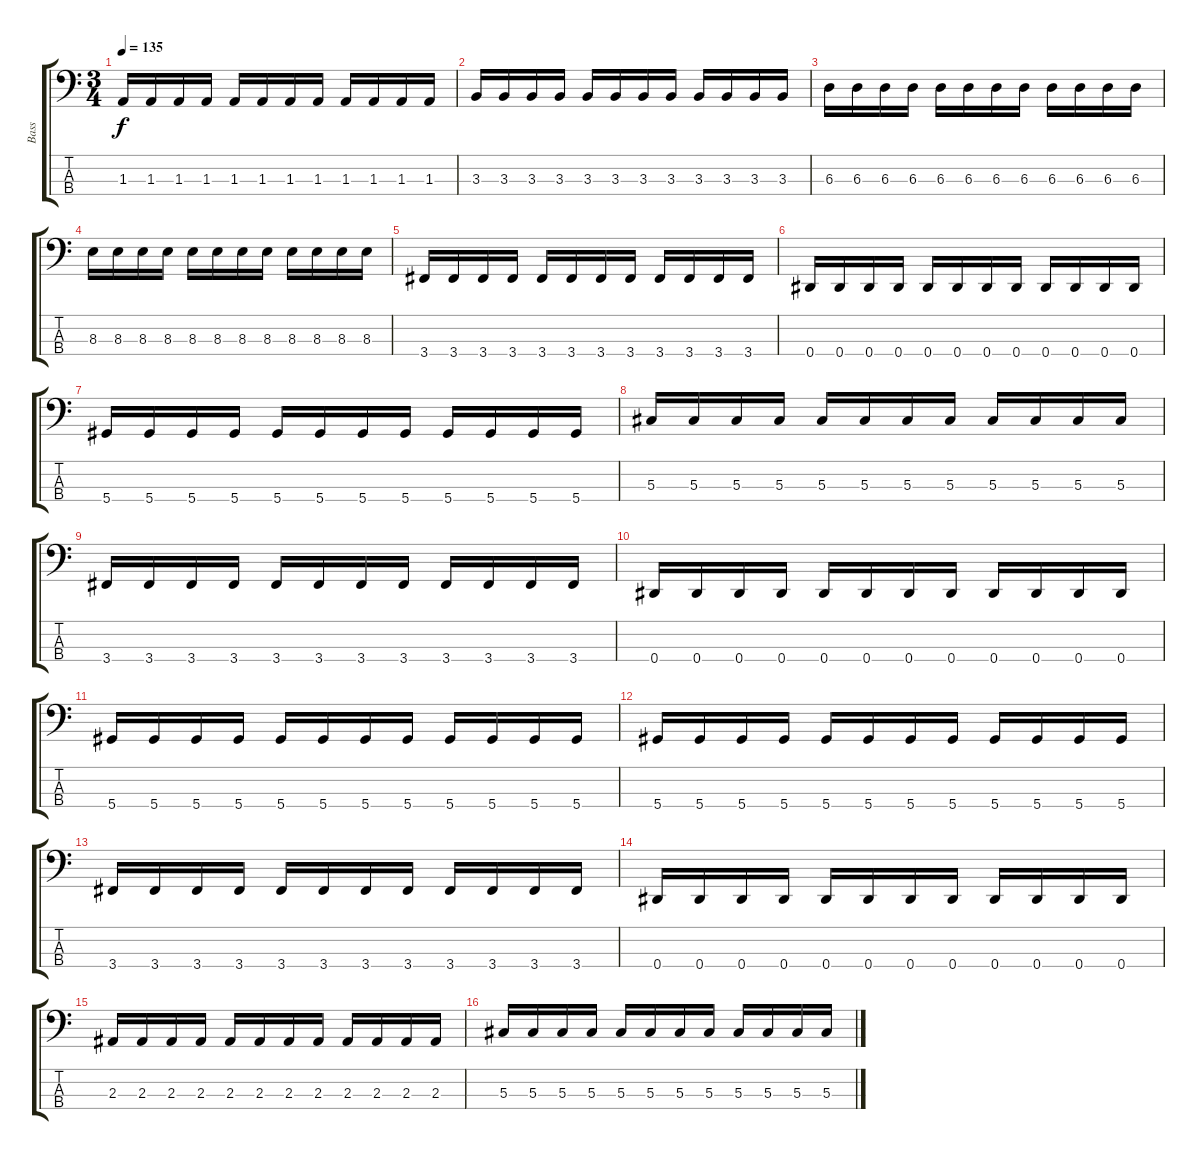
\track ("Bass" "Bass") {instrument electricbassfinger}
\staff {score tabs}
\tuning (Gb2 Db2 Ab1 Eb1) {hide}
\ts (3 4)
\tempo 135
\clef f4
\ks c
1.3.16{dy f} 1.3.16 1.3.16 1.3.16 1.3.16 1.3.16 1.3.16 1.3.16 1.3.16 1.3.16 1.3.16 1.3.16 |
3.3.16 3.3.16 3.3.16 3.3.16 3.3.16 3.3.16 3.3.16 3.3.16 3.3.16 3.3.16 3.3.16 3.3.16 |
6.3.16 6.3.16 6.3.16 6.3.16 6.3.16 6.3.16 6.3.16 6.3.16 6.3.16 6.3.16 6.3.16 6.3.16 |
8.3.16 8.3.16 8.3.16 8.3.16 8.3.16 8.3.16 8.3.16 8.3.16 8.3.16 8.3.16 8.3.16 8.3.16 |
3.4.16 3.4.16 3.4.16 3.4.16 3.4.16 3.4.16 3.4.16 3.4.16 3.4.16 3.4.16 3.4.16 3.4.16 |
0.4.16 0.4.16 0.4.16 0.4.16 0.4.16 0.4.16 0.4.16 0.4.16 0.4.16 0.4.16 0.4.16 0.4.16 |
5.4.16 5.4.16 5.4.16 5.4.16 5.4.16 5.4.16 5.4.16 5.4.16 5.4.16 5.4.16 5.4.16 5.4.16 |
5.3.16 5.3.16 5.3.16 5.3.16 5.3.16 5.3.16 5.3.16 5.3.16 5.3.16 5.3.16 5.3.16 5.3.16 |
3.4.16 3.4.16 3.4.16 3.4.16 3.4.16 3.4.16 3.4.16 3.4.16 3.4.16 3.4.16 3.4.16 3.4.16 |
0.4.16 0.4.16 0.4.16 0.4.16 0.4.16 0.4.16 0.4.16 0.4.16 0.4.16 0.4.16 0.4.16 0.4.16 |
5.4.16 5.4.16 5.4.16 5.4.16 5.4.16 5.4.16 5.4.16 5.4.16 5.4.16 5.4.16 5.4.16 5.4.16 |
5.4.16 5.4.16 5.4.16 5.4.16 5.4.16 5.4.16 5.4.16 5.4.16 5.4.16 5.4.16 5.4.16 5.4.16 |
3.4.16 3.4.16 3.4.16 3.4.16 3.4.16 3.4.16 3.4.16 3.4.16 3.4.16 3.4.16 3.4.16 3.4.16 |
0.4.16 0.4.16 0.4.16 0.4.16 0.4.16 0.4.16 0.4.16 0.4.16 0.4.16 0.4.16 0.4.16 0.4.16 |
2.3.16 2.3.16 2.3.16 2.3.16 2.3.16 2.3.16 2.3.16 2.3.16 2.3.16 2.3.16 2.3.16 2.3.16 |
5.3.16 5.3.16 5.3.16 5.3.16 5.3.16 5.3.16 5.3.16 5.3.16 5.3.16 5.3.16 5.3.16 5.3.16
